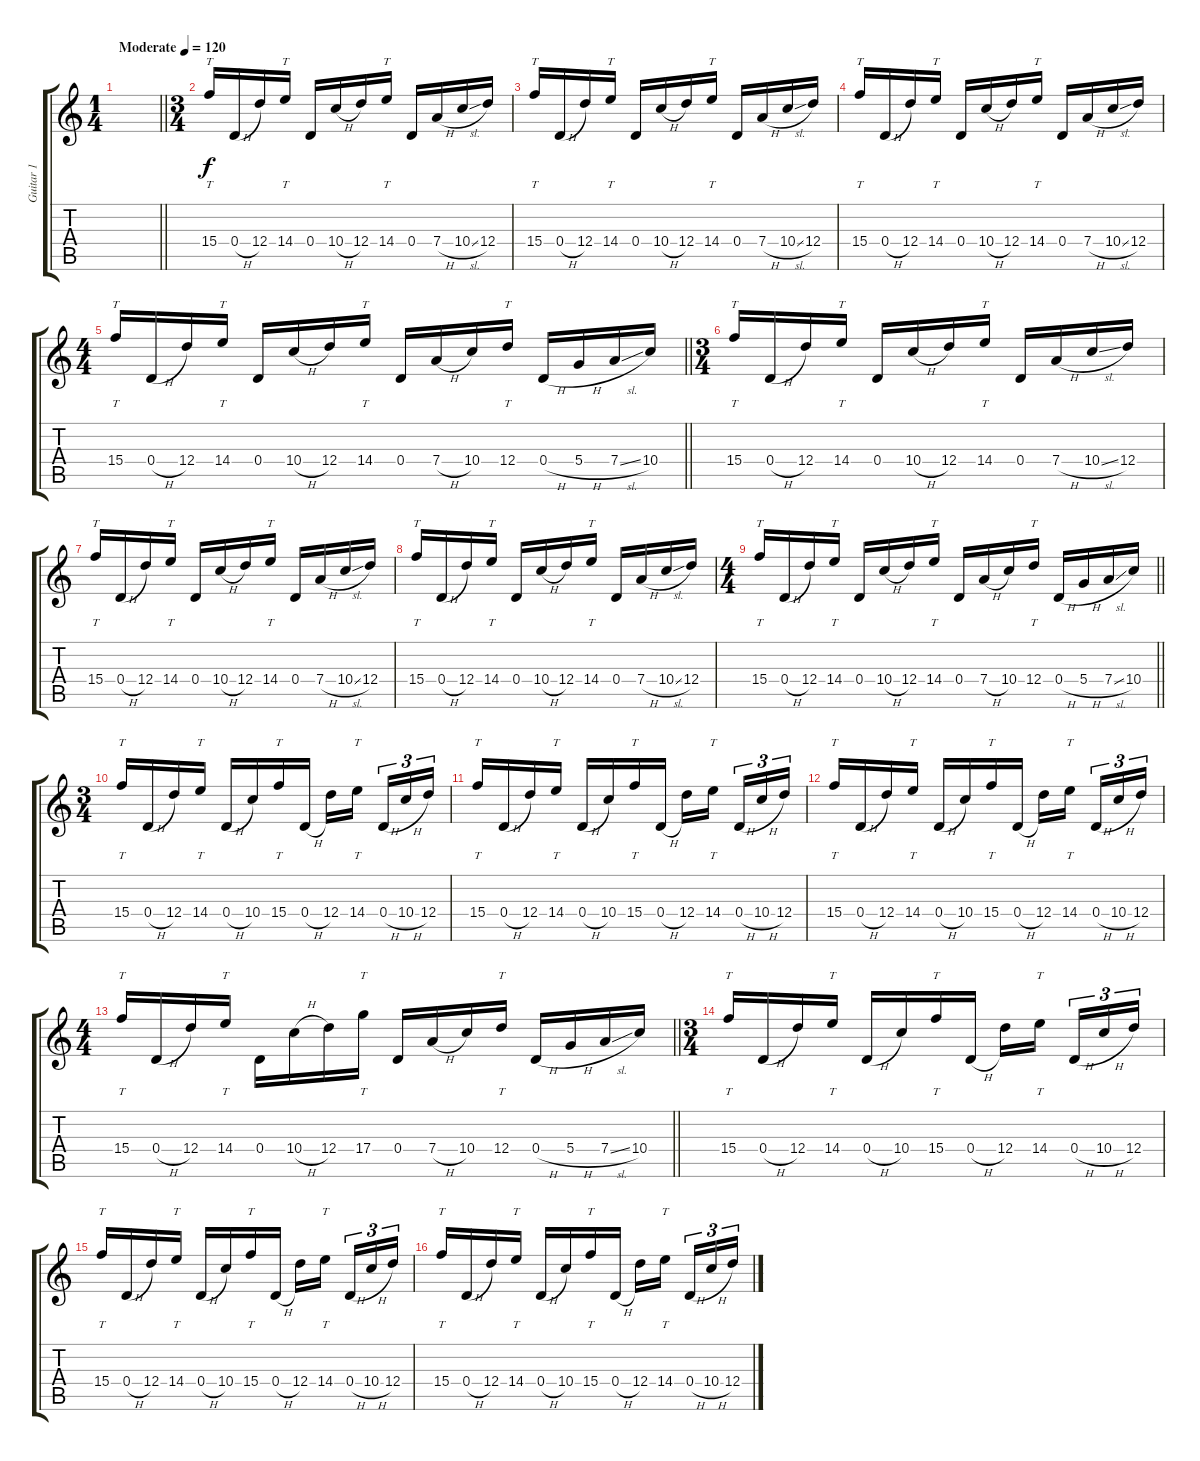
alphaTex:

\track ("Guitar 1" "Guitar 1") {instrument electricguitarjazz}
\staff {score tabs}
\tuning (E4 B3 G3 D3 A2 D2) {hide}
\ts (1 4)
\tempo (120 "Moderate")
\clef g2
\barLineRight lightlight
\ks c
|
\ts (3 4)
15.4.16{tt} 0.4{h}.16 12.4.16 14.4.16{tt} 0.4.16 10.4{h}.16 12.4.16 14.4.16{tt} 0.4.16 7.4{h}.16 10.4{sl}.16 12.4.16 |
15.4.16{tt} 0.4{h}.16 12.4.16 14.4.16{tt} 0.4.16 10.4{h}.16 12.4.16 14.4.16{tt} 0.4.16 7.4{h}.16 10.4{sl}.16 12.4.16 |
15.4.16{tt} 0.4{h}.16 12.4.16 14.4.16{tt} 0.4.16 10.4{h}.16 12.4.16 14.4.16{tt} 0.4.16 7.4{h}.16 10.4{sl}.16 12.4.16 |
\ts (4 4)
\barLineRight lightlight
15.4.16{tt} 0.4{h}.16 12.4.16 14.4.16{tt} 0.4.16 10.4{h}.16 12.4.16 14.4.16{tt} 0.4.16 7.4{h}.16 10.4.16 12.4.16{tt} 0.4{h}.16 5.4{h}.16 7.4{sl}.16 10.4.16 |
\ts (3 4)
15.4.16{tt} 0.4{h}.16 12.4.16 14.4.16{tt} 0.4.16 10.4{h}.16 12.4.16 14.4.16{tt} 0.4.16 7.4{h}.16 10.4{sl}.16 12.4.16 |
15.4.16{tt} 0.4{h}.16 12.4.16 14.4.16{tt} 0.4.16 10.4{h}.16 12.4.16 14.4.16{tt} 0.4.16 7.4{h}.16 10.4{sl}.16 12.4.16 |
15.4.16{tt} 0.4{h}.16 12.4.16 14.4.16{tt} 0.4.16 10.4{h}.16 12.4.16 14.4.16{tt} 0.4.16 7.4{h}.16 10.4{sl}.16 12.4.16 |
\ts (4 4)
\barLineRight lightlight
15.4.16{tt} 0.4{h}.16 12.4.16 14.4.16{tt} 0.4.16 10.4{h}.16 12.4.16 14.4.16{tt} 0.4.16 7.4{h}.16 10.4.16 12.4.16{tt} 0.4{h}.16 5.4{h}.16 7.4{sl}.16 10.4.16 |
\ts (3 4)
15.4.16{tt} 0.4{h}.16 12.4.16 14.4.16{tt} 0.4{h}.16 10.4.16 15.4.16{tt} 0.4{h}.16 12.4.16 14.4.16{tt beam splitsecondary} 0.4{h}.16{tu (3 2)} 10.4{h}.16{tu (3 2)} 12.4.16{tu (3 2)} |
15.4.16{tt} 0.4{h}.16 12.4.16 14.4.16{tt} 0.4{h}.16 10.4.16 15.4.16{tt} 0.4{h}.16 12.4.16 14.4.16{tt beam splitsecondary} 0.4{h}.16{tu (3 2)} 10.4{h}.16{tu (3 2)} 12.4.16{tu (3 2)} |
15.4.16{tt} 0.4{h}.16 12.4.16 14.4.16{tt} 0.4{h}.16 10.4.16 15.4.16{tt} 0.4{h}.16 12.4.16 14.4.16{tt beam splitsecondary} 0.4{h}.16{tu (3 2)} 10.4{h}.16{tu (3 2)} 12.4.16{tu (3 2)} |
\ts (4 4)
\barLineRight lightlight
15.4.16{tt} 0.4{h}.16 12.4.16 14.4.16{tt} 0.4.16 10.4{h}.16 12.4.16 17.4.16{tt} 0.4.16 7.4{h}.16 10.4.16 12.4.16{tt} 0.4{h}.16 5.4{h}.16 7.4{sl}.16 10.4.16 |
\ts (3 4)
15.4.16{tt} 0.4{h}.16 12.4.16 14.4.16{tt} 0.4{h}.16 10.4.16 15.4.16{tt} 0.4{h}.16 12.4.16 14.4.16{tt beam splitsecondary} 0.4{h}.16{tu (3 2)} 10.4{h}.16{tu (3 2)} 12.4.16{tu (3 2)} |
15.4.16{tt} 0.4{h}.16 12.4.16 14.4.16{tt} 0.4{h}.16 10.4.16 15.4.16{tt} 0.4{h}.16 12.4.16 14.4.16{tt beam splitsecondary} 0.4{h}.16{tu (3 2)} 10.4{h}.16{tu (3 2)} 12.4.16{tu (3 2)} |
15.4.16{tt} 0.4{h}.16 12.4.16 14.4.16{tt} 0.4{h}.16 10.4.16 15.4.16{tt} 0.4{h}.16 12.4.16 14.4.16{tt beam splitsecondary} 0.4{h}.16{tu (3 2)} 10.4{h}.16{tu (3 2)} 12.4.16{tu (3 2)}
